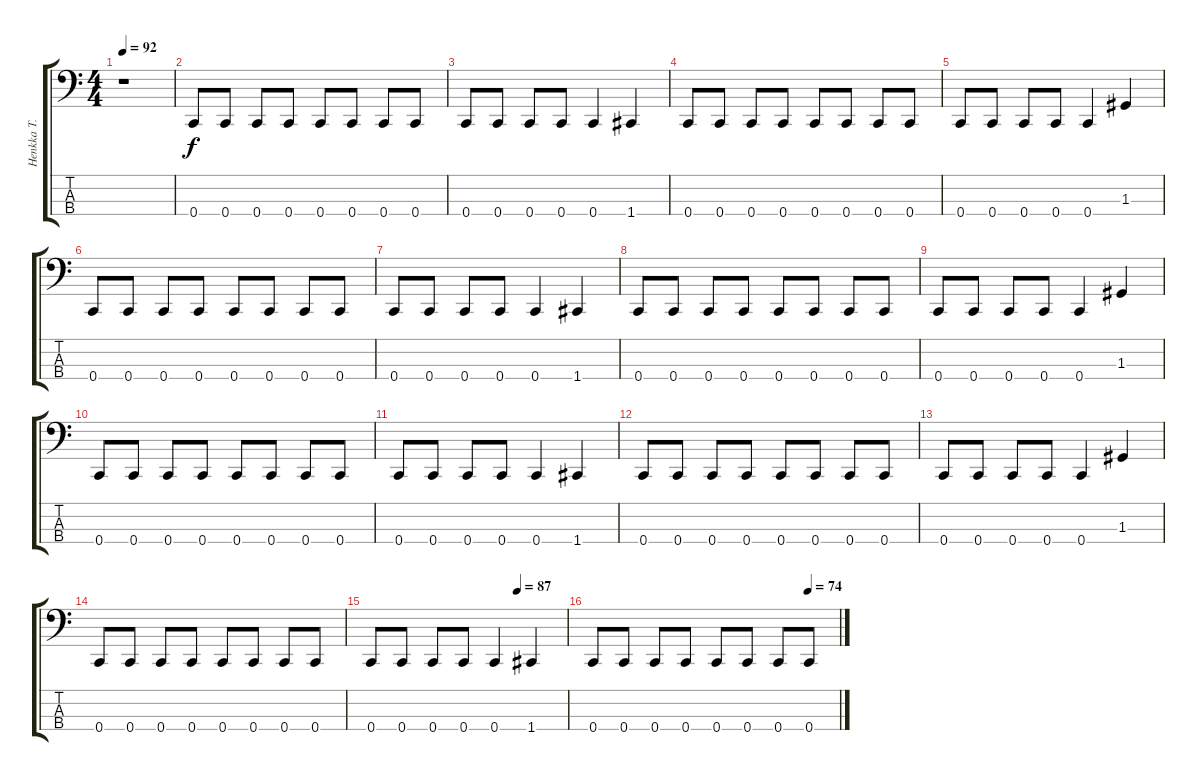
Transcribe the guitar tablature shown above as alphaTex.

\track ("Henkka T. Blacksmith" "Henkka T. ") {instrument electricbasspick}
\staff {score tabs}
\tuning (F2 C2 G1 C1) {hide}
\ts (4 4)
\tempo 92
\clef f4
\ks c
r.1{dy f} |
0.4.8 0.4.8 0.4.8 0.4.8 0.4.8 0.4.8 0.4.8 0.4.8 |
0.4.8 0.4.8 0.4.8 0.4.8 0.4.4 1.4.4 |
0.4.8 0.4.8 0.4.8 0.4.8 0.4.8 0.4.8 0.4.8 0.4.8 |
0.4.8 0.4.8 0.4.8 0.4.8 0.4.4 1.3.4 |
0.4.8 0.4.8 0.4.8 0.4.8 0.4.8 0.4.8 0.4.8 0.4.8 |
0.4.8 0.4.8 0.4.8 0.4.8 0.4.4 1.4.4 |
0.4.8 0.4.8 0.4.8 0.4.8 0.4.8 0.4.8 0.4.8 0.4.8 |
0.4.8 0.4.8 0.4.8 0.4.8 0.4.4 1.3.4 |
0.4.8 0.4.8 0.4.8 0.4.8 0.4.8 0.4.8 0.4.8 0.4.8 |
0.4.8 0.4.8 0.4.8 0.4.8 0.4.4 1.4.4 |
0.4.8 0.4.8 0.4.8 0.4.8 0.4.8 0.4.8 0.4.8 0.4.8 |
0.4.8 0.4.8 0.4.8 0.4.8 0.4.4 1.3.4 |
0.4.8 0.4.8 0.4.8 0.4.8 0.4.8 0.4.8 0.4.8 0.4.8 |
\tempo (87 0.75)
0.4.8 0.4.8 0.4.8 0.4.8 0.4.4 1.4.4 |
\tempo (74 0.875)
0.4.8 0.4.8 0.4.8 0.4.8 0.4.8 0.4.8 0.4.8 0.4.8
